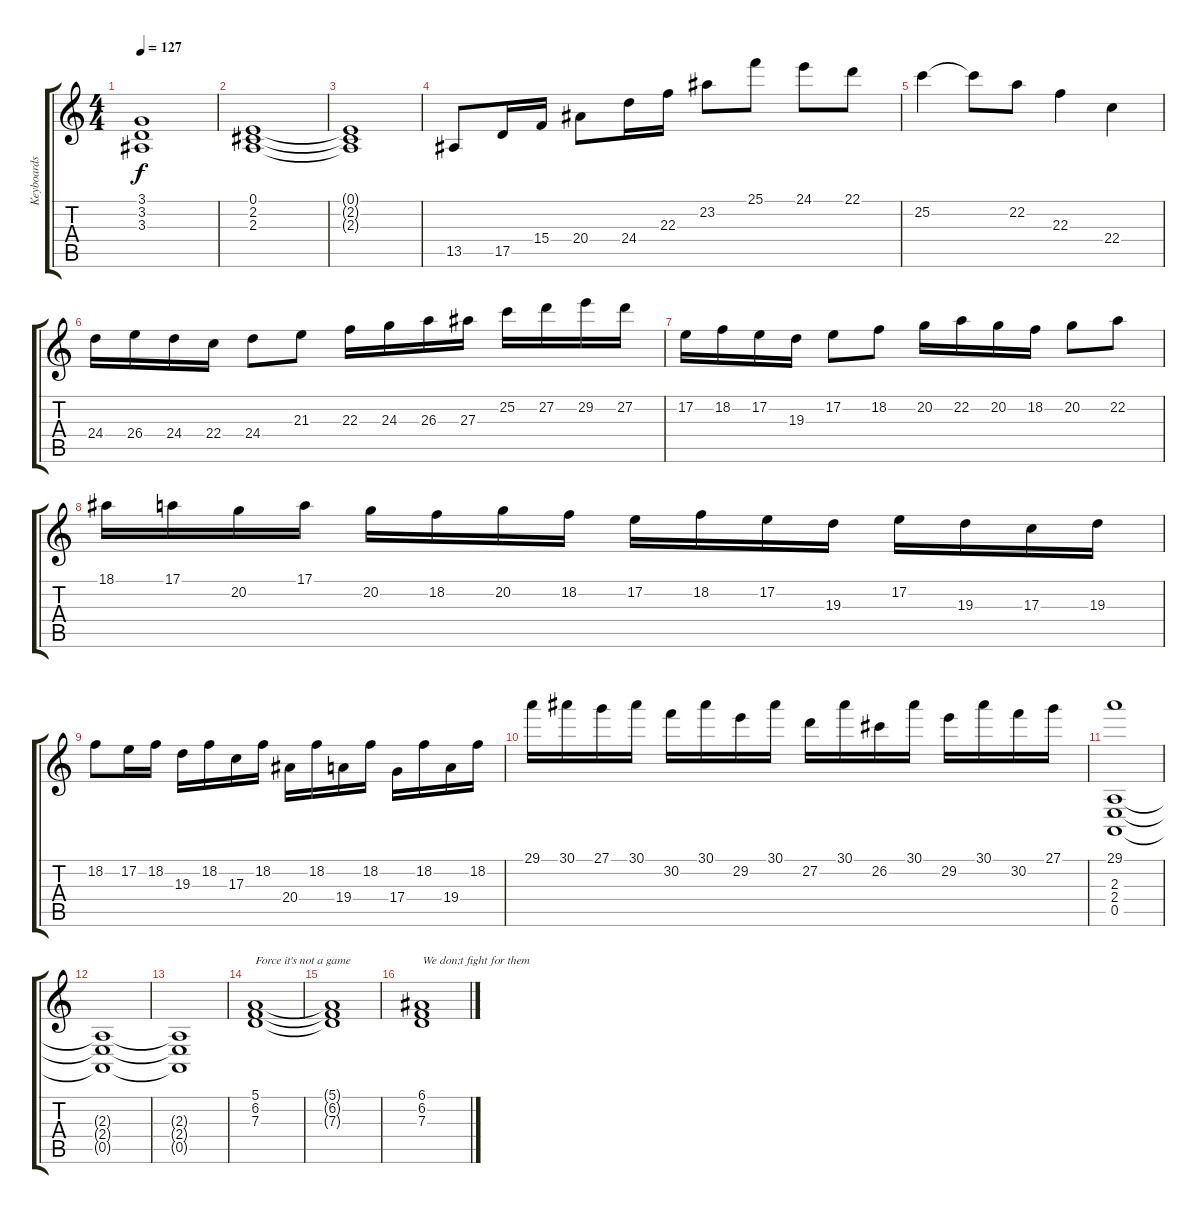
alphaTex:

\track ("Keyboards" "Keyboards") {instrument synthstrings1}
\staff {score tabs}
\tuning (E4 B3 G3 D3 A2 E2) {hide}
\ts (4 4)
\tempo 127
\clef g2
\ks c
(3.1{t} 3.2{t} 3.3{t}).1{dy f} |
(0.1 2.2 2.3).1 |
(0.1{t} 2.2{t} 2.3{t}).1 |
13.5.8{volume 16 instrument stringensemble1} 17.5.16 15.4.16 20.4.8 24.4.16 22.3.16 23.2.8 25.1.8 24.1.8 22.1.8 |
25.2.4 25.2{t}.8 22.2.8 22.3.4 22.4.4 |
24.4.16 26.4.16 24.4.16 22.4.16 24.4.8 21.3.8 22.3.16 24.3.16 26.3.16 27.3.16 25.2.16 27.2.16 29.2.16 27.2.16 |
17.2.16 18.2.16 17.2.16 19.3.16 17.2.8 18.2.8 20.2.16 22.2.16 20.2.16 18.2.16 20.2.8 22.2.8 |
18.1.16 17.1.16 20.2.16 17.1.16 20.2.16 18.2.16 20.2.16 18.2.16 17.2.16 18.2.16 17.2.16 19.3.16 17.2.16 19.3.16 17.3.16 19.3.16 |
18.2.8 17.2.16 18.2.16 19.3.16 18.2.16 17.3.16 18.2.16 20.4.16 18.2.16 19.4.16 18.2.16 17.4.16 18.2.16 19.4.16 18.2.16 |
29.1.16 30.1.16 27.1.16 30.1.16 30.2.16 30.1.16 29.2.16 30.1.16 27.2.16 30.1.16 26.2.16 30.1.16 29.2.16 30.1.16 30.2.16 27.1.16 |
(29.1 2.3 2.4 0.5).1{volume 10 instrument choiraahs} |
(2.3{t} 2.4{t} 0.5{t}).1 |
(2.3{t} 2.4{t} 0.5{t}).1 |
(5.1 6.2 7.3).1{txt "Force it's not a game" volume 9 instrument synthstrings1} |
(5.1{t} 6.2{t} 7.3{t}).1 |
(6.1 6.2 7.3).1{txt "We don;t fight for them"}
